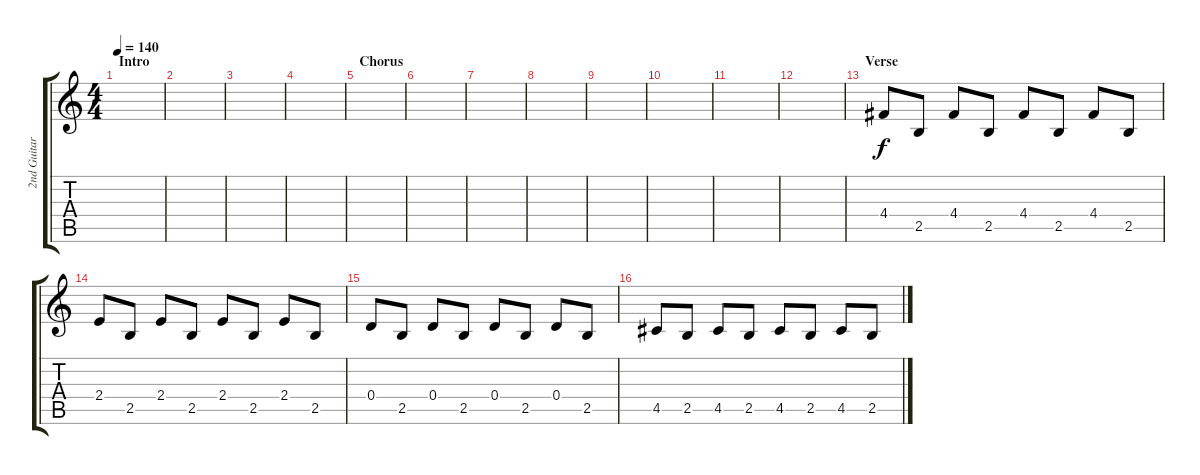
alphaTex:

\track ("2nd Guitar" "2nd Guitar") {instrument overdrivenguitar}
\staff {score tabs}
\tuning (E4 B3 G3 D3 A2 E2) {hide}
\ts (4 4)
\section ("" "Intro")
\tempo 140
\clef g2
\ks c
|
|
|
|
\section ("" "Chorus")
|
|
|
|
|
|
|
|
\section ("" "Verse")
4.4.8 2.5.8 4.4.8 2.5.8 4.4.8 2.5.8 4.4.8 2.5.8 |
2.4.8 2.5.8 2.4.8 2.5.8 2.4.8 2.5.8 2.4.8 2.5.8 |
0.4.8 2.5.8 0.4.8 2.5.8 0.4.8 2.5.8 0.4.8 2.5.8 |
4.5.8 2.5.8 4.5.8 2.5.8 4.5.8 2.5.8 4.5.8 2.5.8
